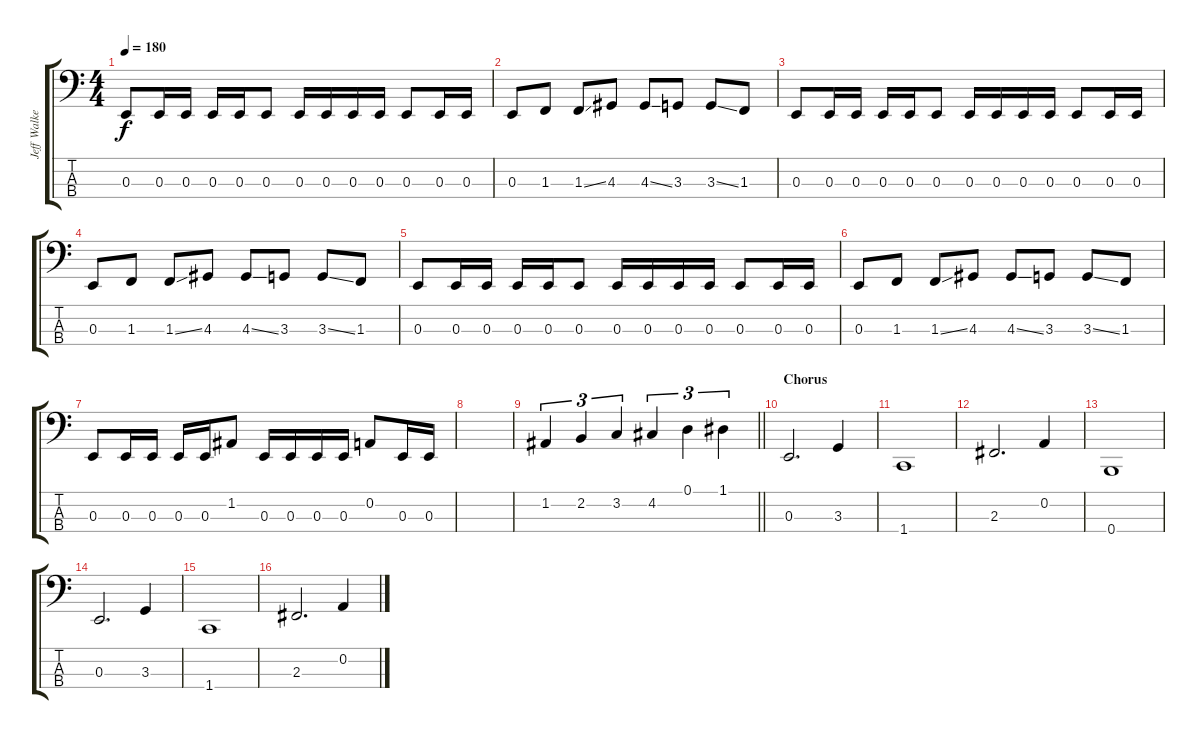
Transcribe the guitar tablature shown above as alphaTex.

\track ("Jeff Walker" "Jeff Walke") {instrument electricbasspick}
\staff {score tabs}
\tuning (D2 A1 E1 B0) {hide}
\ts (4 4)
\tempo 180
\clef f4
\ks c
0.3.8{dy f} 0.3.16 0.3.16 0.3.16 0.3.16 0.3.8 0.3.16 0.3.16 0.3.16 0.3.16 0.3.8 0.3.16 0.3.16 |
0.3.8 1.3.8 1.3{ss}.8 4.3.8 4.3{ss}.8 3.3.8 3.3{ss}.8 1.3.8 |
0.3.8 0.3.16 0.3.16 0.3.16 0.3.16 0.3.8 0.3.16 0.3.16 0.3.16 0.3.16 0.3.8 0.3.16 0.3.16 |
0.3.8 1.3.8 1.3{ss}.8 4.3.8 4.3{ss}.8 3.3.8 3.3{ss}.8 1.3.8 |
0.3.8 0.3.16 0.3.16 0.3.16 0.3.16 0.3.8 0.3.16 0.3.16 0.3.16 0.3.16 0.3.8 0.3.16 0.3.16 |
0.3.8 1.3.8 1.3{ss}.8 4.3.8 4.3{ss}.8 3.3.8 3.3{ss}.8 1.3.8 |
0.3.8 0.3.16 0.3.16 0.3.16 0.3.16 1.2.8 0.3.16 0.3.16 0.3.16 0.3.16 0.2.8 0.3.16 0.3.16 |
|
\barLineRight lightlight
1.2.4{tu (3 2)} 2.2.4{tu (3 2)} 3.2.4{tu (3 2)} 4.2.4{tu (3 2)} 0.1.4{tu (3 2)} 1.1.4{tu (3 2)} |
\section ("" "Chorus")
0.3.2{d} 3.3.4 |
1.4.1 |
2.3.2{d} 0.2.4 |
0.4.1 |
0.3.2{d} 3.3.4 |
1.4.1 |
2.3.2{d} 0.2.4
